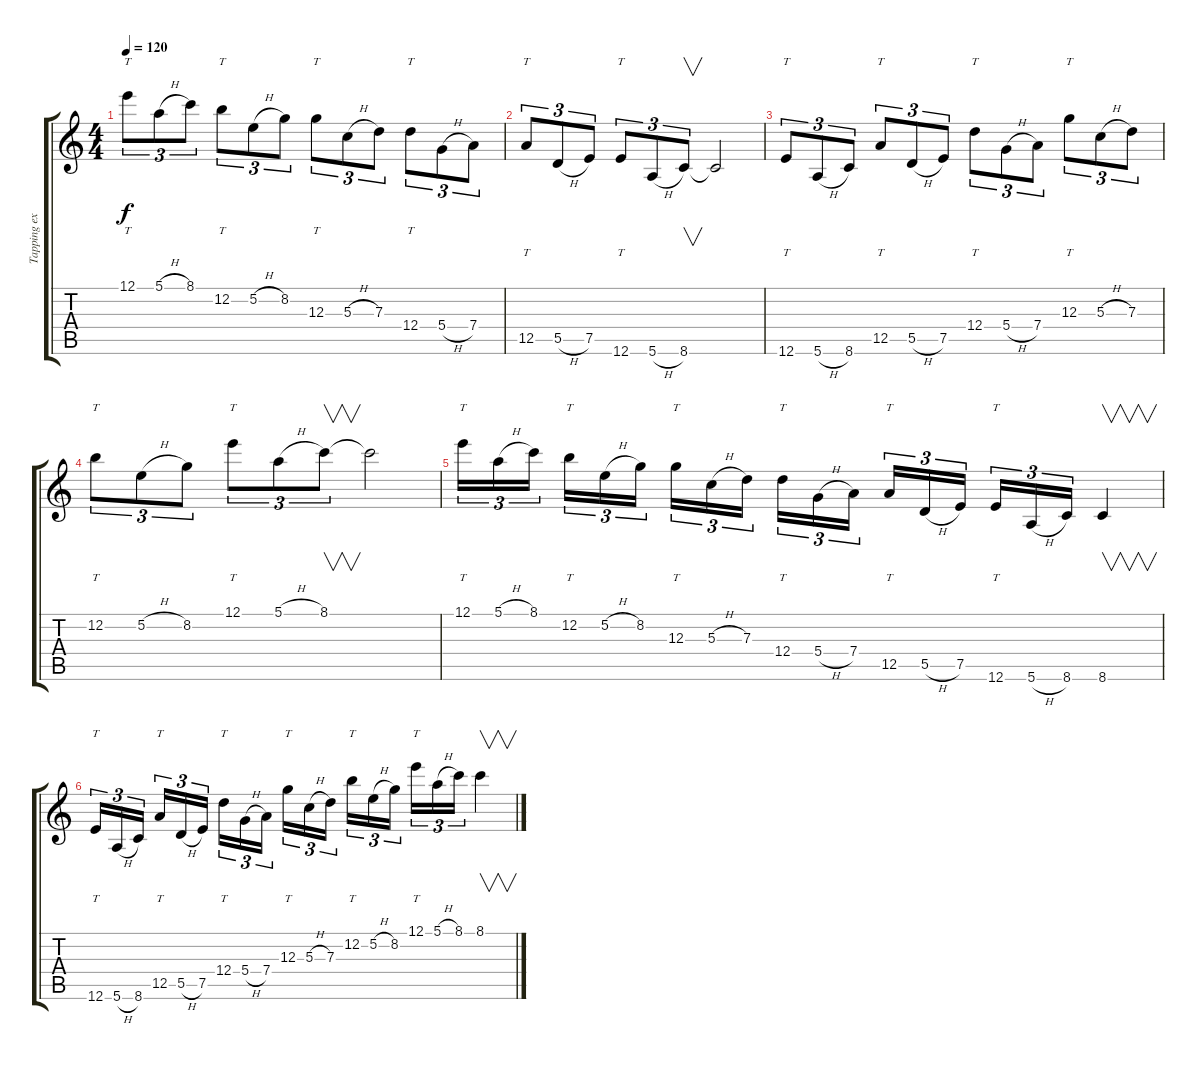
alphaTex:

\track ("Tapping exercise on all strings" "Tapping ex") {instrument distortionguitar}
\staff {score tabs}
\tuning (E4 B3 G3 D3 A2 E2) {hide}
\ts (4 4)
\tempo 120
\clef g2
\ks c
12.1.8{tt tu (3 2) dy f instrument distortionguitar} 5.1{h}.8{tu (3 2)} 8.1.8{tu (3 2)} 12.2.8{tt tu (3 2)} 5.2{h}.8{tu (3 2)} 8.2.8{tu (3 2)} 12.3.8{tt tu (3 2)} 5.3{h}.8{tu (3 2)} 7.3.8{tu (3 2)} 12.4.8{tt tu (3 2)} 5.4{h}.8{tu (3 2)} 7.4.8{tu (3 2)} |
12.5.8{tt tu (3 2)} 5.5{h}.8{tu (3 2)} 7.5.8{tu (3 2)} 12.6.8{tt tu (3 2)} 5.6{h}.8{tu (3 2)} 8.6.8{v tu (3 2)} 8.6{t}.2 |
12.6.8{tt tu (3 2)} 5.6{h}.8{tu (3 2)} 8.6.8{tu (3 2)} 12.5.8{tt tu (3 2)} 5.5{h}.8{tu (3 2)} 7.5.8{tu (3 2)} 12.4.8{tt tu (3 2)} 5.4{h}.8{tu (3 2)} 7.4.8{tu (3 2)} 12.3.8{tt tu (3 2)} 5.3{h}.8{tu (3 2)} 7.3.8{tu (3 2)} |
12.2.8{tt tu (3 2)} 5.2{h}.8{tu (3 2)} 8.2.8{tu (3 2)} 12.1.8{tt tu (3 2)} 5.1{h}.8{tu (3 2)} 8.1.8{v tu (3 2)} 8.1{t}.2 |
12.1.16{tt tu (3 2)} 5.1{h}.16{tu (3 2)} 8.1.16{tu (3 2)} 12.2.16{tt tu (3 2)} 5.2{h}.16{tu (3 2)} 8.2.16{tu (3 2)} 12.3.16{tt tu (3 2)} 5.3{h}.16{tu (3 2)} 7.3.16{tu (3 2)} 12.4.16{tt tu (3 2)} 5.4{h}.16{tu (3 2)} 7.4.16{tu (3 2)} 12.5.16{tt tu (3 2)} 5.5{h}.16{tu (3 2)} 7.5.16{tu (3 2)} 12.6.16{tt tu (3 2)} 5.6{h}.16{tu (3 2)} 8.6.16{tu (3 2)} 8.6.4{v} |
12.6.16{tt tu (3 2)} 5.6{h}.16{tu (3 2)} 8.6.16{tu (3 2)} 12.5.16{tt tu (3 2)} 5.5{h}.16{tu (3 2)} 7.5.16{tu (3 2)} 12.4.16{tt tu (3 2)} 5.4{h}.16{tu (3 2)} 7.4.16{tu (3 2)} 12.3.16{tt tu (3 2)} 5.3{h}.16{tu (3 2)} 7.3.16{tu (3 2)} 12.2.16{tt tu (3 2)} 5.2{h}.16{tu (3 2)} 8.2.16{tu (3 2)} 12.1.16{tt tu (3 2)} 5.1{h}.16{tu (3 2)} 8.1.16{tu (3 2)} 8.1.4{v}
